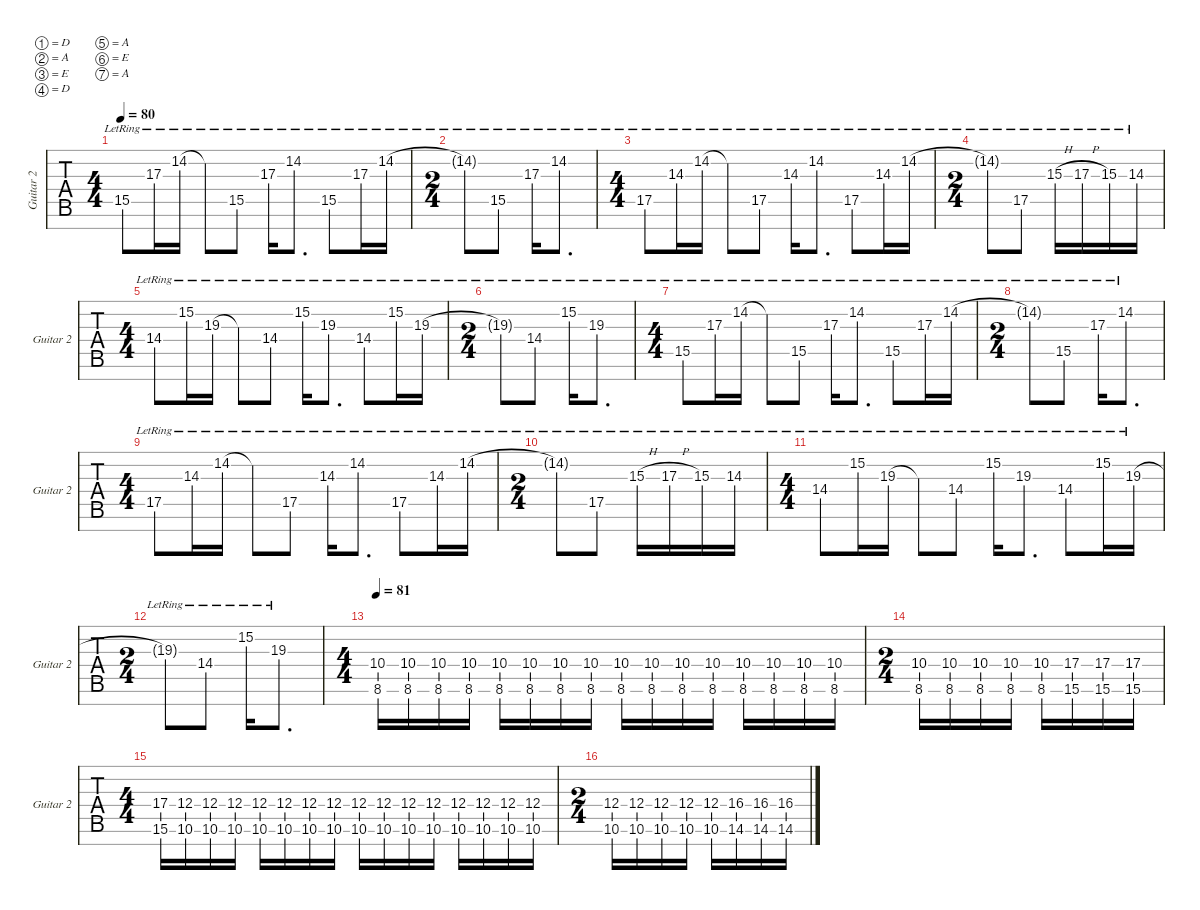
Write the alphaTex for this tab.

\defaultSystemsLayout 4
\hideDynamics
\bracketExtendMode nobrackets
\singleTrackTrackNamePolicy allsystems
\multiTrackTrackNamePolicy allsystems
\firstSystemTrackNameMode fullname
\otherSystemsTrackNameMode fullname
\otherSystemsTrackNameOrientation horizontal
\track ("Guitar 2" "Guitar 2") {instrument distortionguitar}
\staff {tabs}
\tuning (D4 A3 E3 D3 A2 E2 A1)
\ts (4 4)
\tempo 80
\clef g2
\ks c
15.5{lr}.8{dy mf} 17.3{lr}.16 14.2{lr}.16 14.2{lr t}.8 15.5{lr}.8 17.3{lr}.16 14.2{lr}.8{d} 15.5{lr}.8 17.3{lr}.16 14.2{lr}.16 |
\ts (2 4)
14.2{lr t}.8 15.5{lr}.8 17.3{lr}.16 14.2{lr}.8{d} |
\ts (4 4)
17.5{lr}.8 14.3{lr}.16 14.2{lr}.16 14.2{lr t}.8 17.5{lr}.8 14.3{lr}.16 14.2{lr}.8{d} 17.5{lr}.8 14.3{lr}.16 14.2{lr}.16 |
\ts (2 4)
14.2{lr t}.8 17.5{lr}.8 15.3{h lr}.16 17.3{h lr}.16 15.3{lr}.16 14.3{lr}.16 |
\ts (4 4)
14.4{lr}.8 15.2{lr}.16 19.3{lr}.16 19.3{lr t}.8 14.4{lr}.8 15.2{lr}.16 19.3{lr}.8{d} 14.4{lr}.8 15.2{lr}.16 19.3{lr}.16 |
\ts (2 4)
19.3{lr t}.8 14.4{lr}.8 15.2{lr}.16 19.3{lr}.8{d} |
\ts (4 4)
15.5{lr}.8 17.3{lr}.16 14.2{lr}.16 14.2{lr t}.8 15.5{lr}.8 17.3{lr}.16 14.2{lr}.8{d} 15.5{lr}.8 17.3{lr}.16 14.2{lr}.16 |
\ts (2 4)
14.2{lr t}.8 15.5{lr}.8 17.3{lr}.16 14.2{lr}.8{d} |
\ts (4 4)
17.5{lr}.8 14.3{lr}.16 14.2{lr}.16 14.2{lr t}.8 17.5{lr}.8 14.3{lr}.16 14.2{lr}.8{d} 17.5{lr}.8 14.3{lr}.16 14.2{lr}.16 |
\ts (2 4)
14.2{lr t}.8 17.5{lr}.8 15.3{h lr}.16 17.3{h lr}.16 15.3{lr}.16 14.3{lr}.16 |
\ts (4 4)
14.4{lr}.8 15.2{lr}.16 19.3{lr}.16 19.3{lr t}.8 14.4{lr}.8 15.2{lr}.16 19.3{lr}.8{d} 14.4{lr}.8 15.2{lr}.16 19.3{lr}.16 |
\ts (2 4)
19.3{lr t}.8 14.4{lr}.8 15.2{lr}.16 19.3{lr}.8{d} |
\ts (4 4)
\tempo 81
(8.6 10.4).16 (8.6 10.4).16 (8.6 10.4).16 (8.6 10.4).16 (8.6 10.4).16 (8.6 10.4).16 (8.6 10.4).16 (8.6 10.4).16 (8.6 10.4).16 (8.6 10.4).16 (8.6 10.4).16 (8.6 10.4).16 (8.6 10.4).16 (8.6 10.4).16 (8.6 10.4).16 (8.6 10.4).16 |
\ts (2 4)
(8.6 10.4).16 (8.6 10.4).16 (8.6 10.4).16 (8.6 10.4).16 (8.6 10.4).16 (15.6 17.4).16 (15.6 17.4).16 (15.6 17.4).16 |
\ts (4 4)
(15.6 17.4).16 (10.6 12.4).16 (10.6 12.4).16 (10.6 12.4).16 (10.6 12.4).16 (10.6 12.4).16 (10.6 12.4).16 (10.6 12.4).16 (10.6 12.4).16 (10.6 12.4).16 (10.6 12.4).16 (10.6 12.4).16 (10.6 12.4).16 (10.6 12.4).16 (10.6 12.4).16 (10.6 12.4).16 |
\ts (2 4)
(10.6 12.4).16 (10.6 12.4).16 (10.6 12.4).16 (10.6 12.4).16 (10.6 12.4).16 (14.6 16.4).16 (14.6 16.4).16 (14.6 16.4).16
